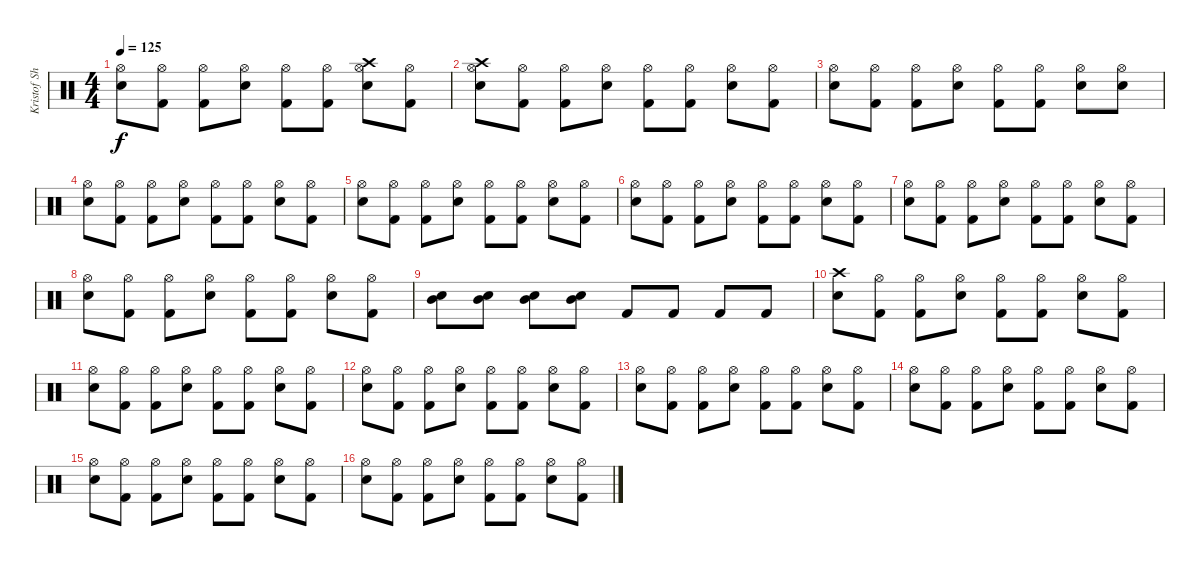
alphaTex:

\track ("Kristof Shnayder" "Kristof Sh") {instrument percussion}
\staff {score}
\articulation defaults
\ts (4 4)
\tempo 125
\clef neutral
\ks c
("Snare (hit) 2" "Hi-Hat (open)").8{dy f} ("Kick (hit) 2" "Hi-Hat (open)").8 ("Kick (hit) 2" "Hi-Hat (open)").8 ("Snare (hit) 2" "Hi-Hat (open)").8 ("Kick (hit) 2" "Hi-Hat (open)").8 ("Kick (hit) 2" "Hi-Hat (open)").8 ("Crash high (hit)" "Snare (hit) 2" "Hi-Hat (open)").8 ("Kick (hit) 2" "Hi-Hat (open)").8 |
("Crash high (hit)" "Snare (hit) 2" "Hi-Hat (open)").8 ("Kick (hit) 2" "Hi-Hat (open)").8 ("Kick (hit) 2" "Hi-Hat (open)").8 ("Snare (hit) 2" "Hi-Hat (open)").8 ("Kick (hit) 2" "Hi-Hat (open)").8 ("Kick (hit) 2" "Hi-Hat (open)").8 ("Snare (hit) 2" "Hi-Hat (open)").8 ("Kick (hit) 2" "Hi-Hat (open)").8 |
("Snare (hit) 2" "Hi-Hat (open)").8 ("Kick (hit) 2" "Hi-Hat (open)").8 ("Kick (hit) 2" "Hi-Hat (open)").8 ("Snare (hit) 2" "Hi-Hat (open)").8 ("Kick (hit) 2" "Hi-Hat (open)").8 ("Kick (hit) 2" "Hi-Hat (open)").8 ("Snare (hit) 2" "Hi-Hat (open)").8 ("Snare (hit) 2" "Hi-Hat (open)").8 |
("Snare (hit) 2" "Hi-Hat (open)").8 ("Kick (hit) 2" "Hi-Hat (open)").8 ("Kick (hit) 2" "Hi-Hat (open)").8 ("Snare (hit) 2" "Hi-Hat (open)").8 ("Kick (hit) 2" "Hi-Hat (open)").8 ("Kick (hit) 2" "Hi-Hat (open)").8 ("Snare (hit) 2" "Hi-Hat (open)").8 ("Kick (hit) 2" "Hi-Hat (open)").8 |
("Snare (hit) 2" "Hi-Hat (open)").8 ("Kick (hit) 2" "Hi-Hat (open)").8 ("Kick (hit) 2" "Hi-Hat (open)").8 ("Snare (hit) 2" "Hi-Hat (open)").8 ("Kick (hit) 2" "Hi-Hat (open)").8 ("Kick (hit) 2" "Hi-Hat (open)").8 ("Snare (hit) 2" "Hi-Hat (open)").8 ("Kick (hit) 2" "Hi-Hat (open)").8 |
("Snare (hit) 2" "Hi-Hat (open)").8 ("Kick (hit) 2" "Hi-Hat (open)").8 ("Kick (hit) 2" "Hi-Hat (open)").8 ("Snare (hit) 2" "Hi-Hat (open)").8 ("Kick (hit) 2" "Hi-Hat (open)").8 ("Kick (hit) 2" "Hi-Hat (open)").8 ("Snare (hit) 2" "Hi-Hat (open)").8 ("Kick (hit) 2" "Hi-Hat (open)").8 |
("Snare (hit) 2" "Hi-Hat (open)").8 ("Kick (hit) 2" "Hi-Hat (open)").8 ("Kick (hit) 2" "Hi-Hat (open)").8 ("Snare (hit) 2" "Hi-Hat (open)").8 ("Kick (hit) 2" "Hi-Hat (open)").8 ("Kick (hit) 2" "Hi-Hat (open)").8 ("Snare (hit) 2" "Hi-Hat (open)").8 ("Kick (hit) 2" "Hi-Hat (open)").8 |
("Snare (hit) 2" "Hi-Hat (open)").8 ("Kick (hit) 2" "Hi-Hat (open)").8 ("Kick (hit) 2" "Hi-Hat (open)").8 ("Snare (hit) 2" "Hi-Hat (open)").8 ("Kick (hit) 2" "Hi-Hat (open)").8 ("Kick (hit) 2" "Hi-Hat (open)").8 ("Snare (hit) 2" "Hi-Hat (open)").8 ("Kick (hit) 2" "Hi-Hat (open)").8 |
("Snare (hit) 2" "Mid Tom (hit)").8 ("Snare (hit) 2" "Mid Tom (hit)").8 ("Snare (hit) 2" "Mid Tom (hit)").8 ("Snare (hit) 2" "Mid Tom (hit)").8 "Kick (hit) 2".8 "Kick (hit) 2".8 "Kick (hit) 2".8 "Kick (hit) 2".8 |
("Crash high (hit)" "Snare (hit) 2").8 ("Kick (hit) 2" "Hi-Hat (open)").8 ("Kick (hit) 2" "Hi-Hat (open)").8 ("Snare (hit) 2" "Hi-Hat (open)").8 ("Kick (hit) 2" "Hi-Hat (open)").8 ("Kick (hit) 2" "Hi-Hat (open)").8 ("Snare (hit) 2" "Hi-Hat (open)").8 ("Kick (hit) 2" "Hi-Hat (open)").8 |
("Snare (hit) 2" "Hi-Hat (open)").8 ("Kick (hit) 2" "Hi-Hat (open)").8 ("Kick (hit) 2" "Hi-Hat (open)").8 ("Snare (hit) 2" "Hi-Hat (open)").8 ("Kick (hit) 2" "Hi-Hat (open)").8 ("Kick (hit) 2" "Hi-Hat (open)").8 ("Snare (hit) 2" "Hi-Hat (open)").8 ("Kick (hit) 2" "Hi-Hat (open)").8 |
("Snare (hit) 2" "Hi-Hat (open)").8 ("Kick (hit) 2" "Hi-Hat (open)").8 ("Kick (hit) 2" "Hi-Hat (open)").8 ("Snare (hit) 2" "Hi-Hat (open)").8 ("Kick (hit) 2" "Hi-Hat (open)").8 ("Kick (hit) 2" "Hi-Hat (open)").8 ("Snare (hit) 2" "Hi-Hat (open)").8 ("Kick (hit) 2" "Hi-Hat (open)").8 |
("Snare (hit) 2" "Hi-Hat (open)").8 ("Kick (hit) 2" "Hi-Hat (open)").8 ("Kick (hit) 2" "Hi-Hat (open)").8 ("Snare (hit) 2" "Hi-Hat (open)").8 ("Kick (hit) 2" "Hi-Hat (open)").8 ("Kick (hit) 2" "Hi-Hat (open)").8 ("Snare (hit) 2" "Hi-Hat (open)").8 ("Kick (hit) 2" "Hi-Hat (open)").8 |
("Snare (hit) 2" "Hi-Hat (open)").8 ("Kick (hit) 2" "Hi-Hat (open)").8 ("Kick (hit) 2" "Hi-Hat (open)").8 ("Snare (hit) 2" "Hi-Hat (open)").8 ("Kick (hit) 2" "Hi-Hat (open)").8 ("Kick (hit) 2" "Hi-Hat (open)").8 ("Snare (hit) 2" "Hi-Hat (open)").8 ("Kick (hit) 2" "Hi-Hat (open)").8 |
("Snare (hit) 2" "Hi-Hat (open)").8 ("Kick (hit) 2" "Hi-Hat (open)").8 ("Kick (hit) 2" "Hi-Hat (open)").8 ("Snare (hit) 2" "Hi-Hat (open)").8 ("Kick (hit) 2" "Hi-Hat (open)").8 ("Kick (hit) 2" "Hi-Hat (open)").8 ("Snare (hit) 2" "Hi-Hat (open)").8 ("Kick (hit) 2" "Hi-Hat (open)").8 |
("Snare (hit) 2" "Hi-Hat (open)").8 ("Kick (hit) 2" "Hi-Hat (open)").8 ("Kick (hit) 2" "Hi-Hat (open)").8 ("Snare (hit) 2" "Hi-Hat (open)").8 ("Kick (hit) 2" "Hi-Hat (open)").8 ("Kick (hit) 2" "Hi-Hat (open)").8 ("Snare (hit) 2" "Hi-Hat (open)").8 ("Kick (hit) 2" "Hi-Hat (open)").8
